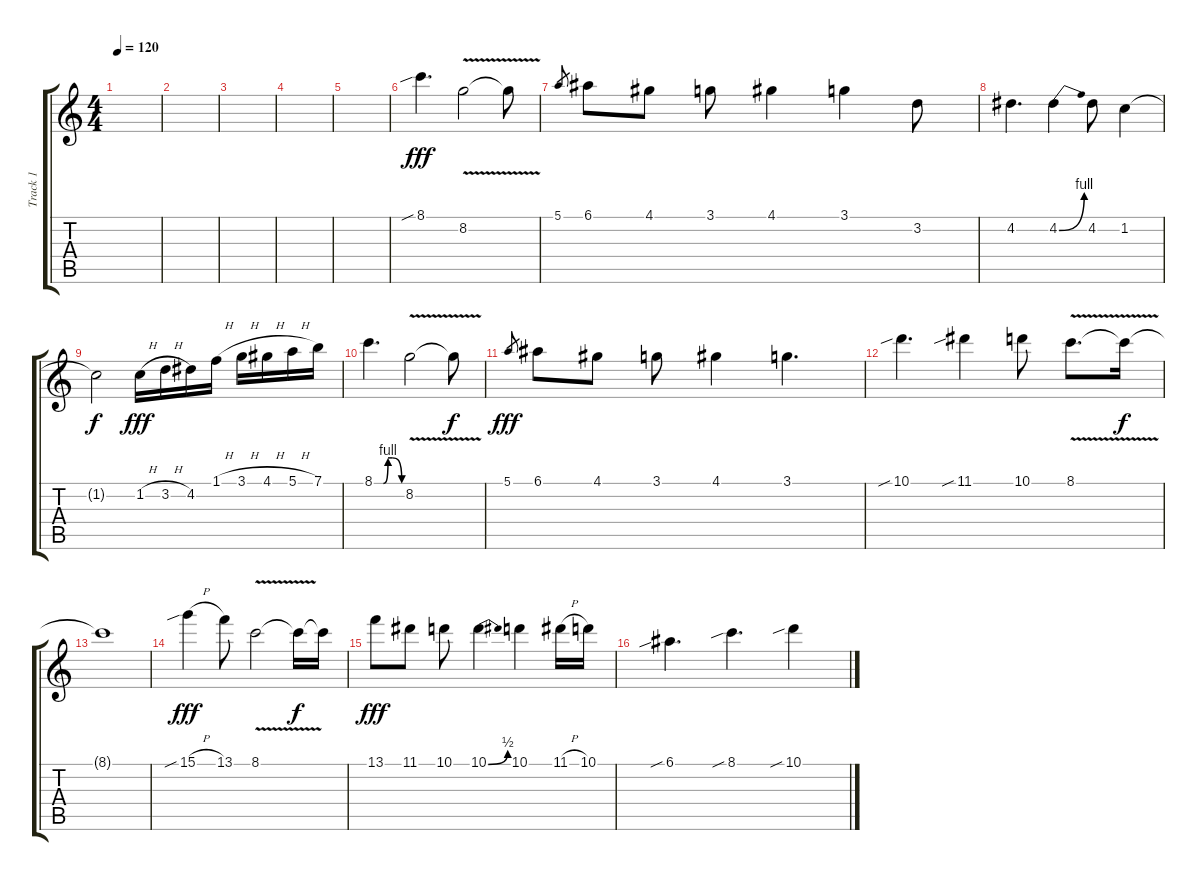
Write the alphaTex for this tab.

\track ("Track 1" "Track 1") {instrument overdrivenguitar}
\staff {score tabs}
\tuning (E4 B3 G3 D3 A2 E2) {hide}
\ts (4 4)
\tempo 120
\clef g2
\ks c
|
|
|
|
|
8.1{sib}.4{d dy fff volume 16} 8.2{v}.2 8.2{t}.8 |
5.1.8{gr} 6.1.8 4.1.8 3.1.8 4.1.4 3.1.4 3.2.8 |
4.2.4{d} 4.2{be (bend 0 0 60 4)}.4 4.2.8 1.2.4 |
1.2{t}.2{dy f} 1.2{h}.16{dy fff} 3.2{h}.16 4.2.16 1.1{h}.16 3.1{h}.16 4.1{h}.16 5.1{h}.16 7.1.16 |
8.1{be (custom 0 0 10 0 20 0 30 4 39 4 60 0)}.4{d} 8.2{v}.2 8.2{t}.8{dy f} |
5.1.8{gr dy fff} 6.1.8 4.1.8 3.1.8 4.1.4 3.1.4{d} |
10.1{sib}.4{d} 11.1{sib}.4 10.1.8 8.1{v}.8{d} 8.1{t}.16{dy f} |
8.1{t}.1 |
15.1{sib h}.4{dy fff} 13.1.8 8.1{v}.2 8.1{t}.16{dy f} 8.1{t}.16 |
13.1.8{dy fff} 11.1.8 10.1.8 10.1{be (bend 0 0 60 2)}.4 10.1.4 11.1{h}.16 10.1.16 |
6.1{sib}.4{d} 8.1{sib}.4{d} 10.1{sib}.4
